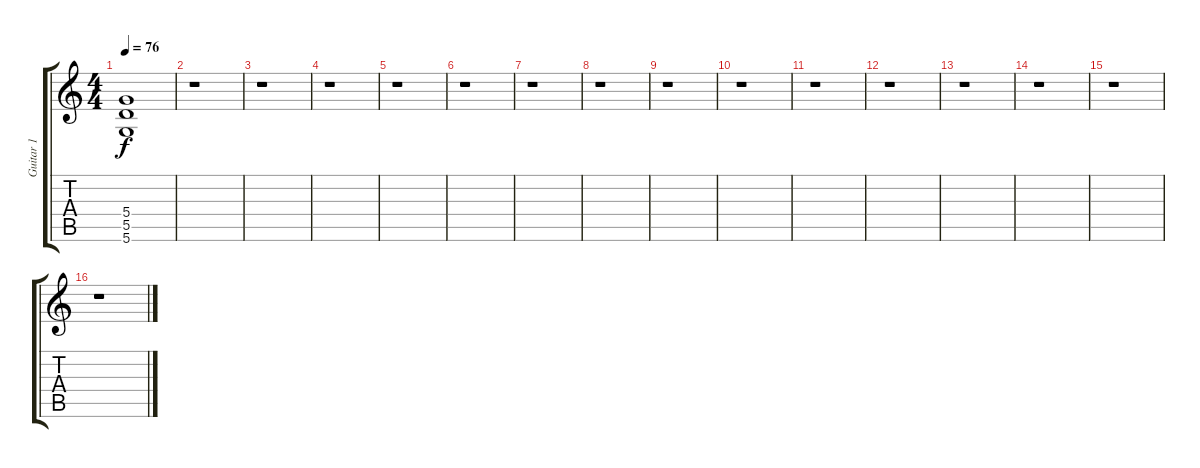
\track ("Guitar 1" "Guitar 1") {instrument distortionguitar}
\staff {score tabs}
\tuning (E4 B3 G3 D3 A2 D2) {hide}
\ts (4 4)
\tempo 76
\clef g2
\ks c
(5.4 5.5 5.6).1{dy f} |
\section ("" "")
r.1 |
r.1 |
r.1 |
r.1 |
r.1 |
r.1 |
r.1 |
r.1 |
\section ("" "")
r.1 |
r.1 |
\section ("" "")
r.1 |
r.1 |
r.1 |
r.1 |
r.1
